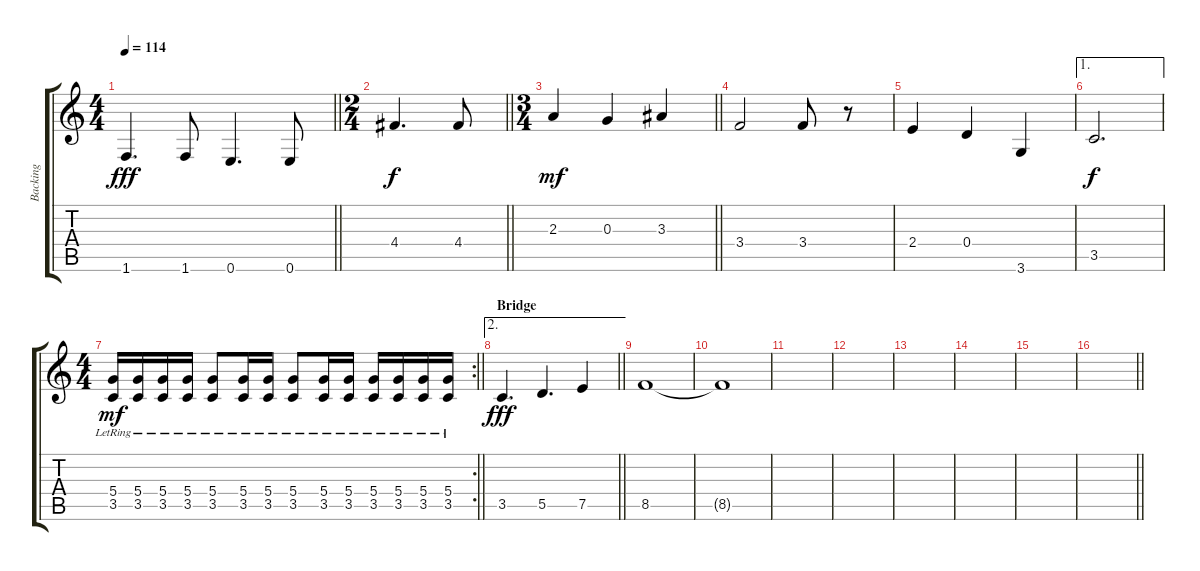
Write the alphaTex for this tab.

\track ("Backing" "Backing") {instrument electricguitarclean}
\staff {score tabs}
\tuning (E4 B3 G3 D3 A2 E2) {hide}
\ts (4 4)
\tempo 114
\clef g2
\barLineRight lightlight
\ks c
1.6.4{d dy fff} 1.6.8 0.6.4{d} 0.6.8 |
\ts (2 4)
\barLineRight lightlight
4.4.4{d dy f} 4.4.8 |
\ts (3 4)
\barLineRight lightlight
2.3.4{dy mf} 0.3.4 3.3.4 |
3.4.2 3.4.8 r.8 |
2.4.4 0.4.4 3.6.4 |
\ae 1
3.5.2{d dy f} |
\rc 2
\ts (4 4)
\barLineRight lightlight
(5.4{lr} 3.5{lr}).16{dy mf} (5.4{lr} 3.5{lr}).16 (5.4{lr} 3.5{lr}).16 (5.4{lr} 3.5{lr}).16 (5.4{lr} 3.5{lr}).8 (5.4{lr} 3.5{lr}).16 (5.4{lr} 3.5{lr}).16 (5.4{lr} 3.5{lr}).8 (5.4 3.5{lr}).16 (5.4{lr} 3.5{lr}).16 (5.4{lr} 3.5{lr}).16 (5.4{lr} 3.5{lr}).16 (5.4{lr} 3.5{lr}).16 (5.4{lr} 3.5{lr}).16 |
\ae 2
\section ("" "Bridge")
\barLineRight lightlight
3.5.4{d dy fff} 5.5.4{d} 7.5.4 |
8.5.1 |
8.5{t}.1 |
|
|
|
|
|
\barLineRight lightlight
